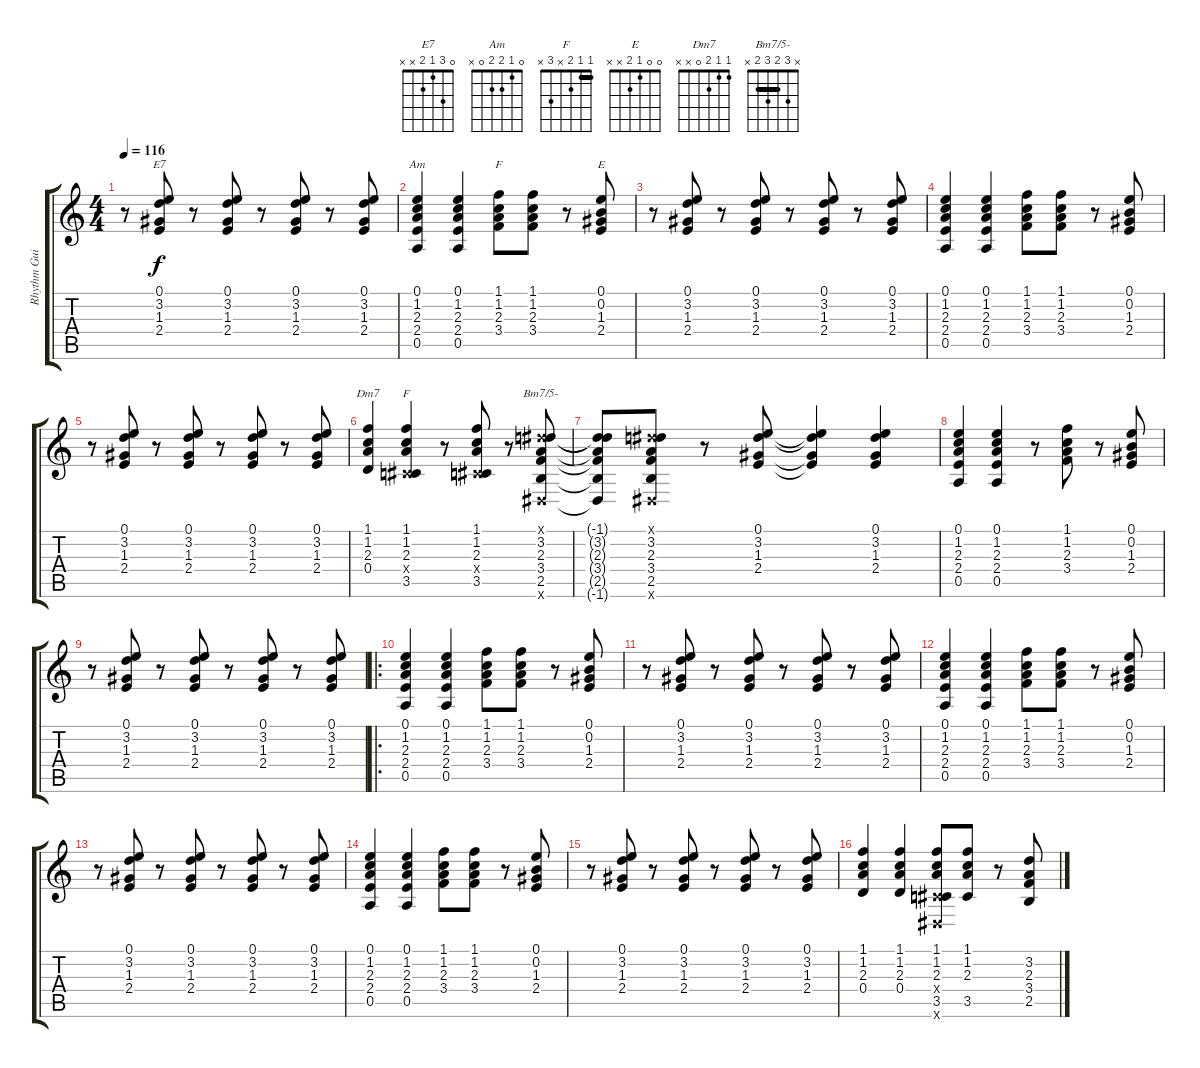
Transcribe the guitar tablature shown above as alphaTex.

\track ("Rhythm Guitar 2" "Rhythm Gui") {instrument acousticguitarsteel}
\staff {score tabs}
\tuning (E4 B3 G3 D3 A2 E2) {hide}
\chord ("E7" 0 3 1 2 x x)
\chord ("Am" 0 1 2 2 0 x)
\chord ("F" 1 1 2 3 x x) {barre 1}
\chord ("E" 0 0 1 2 x x)
\chord ("Dm7" 1 1 2 0 x x)
\chord ("F" 1 1 2 x 3 x) {barre 1}
\chord ("Bm7/5-" x 3 2 3 2 x) {barre 2}
\ts (4 4)
\tempo 116
\clef g2
\ks c
r.8{dy f} (0.1 3.2 1.3 2.4).8{ch "E7"} r.8 (0.1 3.2 1.3 2.4).8 r.8 (0.1 3.2 1.3 2.4).8 r.8 (0.1 3.2 1.3 2.4).8 |
(0.1 1.2 2.3 2.4 0.5).4{ch "Am"} (0.1 1.2 2.3 2.4 0.5).4 (1.1 1.2 2.3 3.4).8{ch "F"} (1.1 1.2 2.3 3.4).8 r.8 (0.1 0.2 1.3 2.4).8{ch "E"} |
r.8 (0.1 3.2 1.3 2.4).8 r.8 (0.1 3.2 1.3 2.4).8 r.8 (0.1 3.2 1.3 2.4).8 r.8 (0.1 3.2 1.3 2.4).8 |
(0.1 1.2 2.3 2.4 0.5).4 (0.1 1.2 2.3 2.4 0.5).4 (1.1 1.2 2.3 3.4).8 (1.1 1.2 2.3 3.4).8 r.8 (0.1 0.2 1.3 2.4).8 |
r.8 (0.1 3.2 1.3 2.4).8 r.8 (0.1 3.2 1.3 2.4).8 r.8 (0.1 3.2 1.3 2.4).8 r.8 (0.1 3.2 1.3 2.4).8 |
(1.1 1.2 2.3 0.4).4{ch "Dm7"} (1.1 1.2 2.3 -1.4{x} 3.5).4{ch "F"} r.8 (1.1 1.2 2.3 -1.4{x} 3.5).8 r.8 (-1.1{x} 3.2 2.3 3.4 2.5 -1.6{x}).8{ch "Bm7/5-"} |
(-1.1{t} 3.2{t} 2.3{t} 3.4{t} 2.5{t} -1.6{t}).8 (-1.1{x} 3.2 2.3 3.4 2.5 -1.6{x}).8 r.8 (0.1 3.2 1.3 2.4).8 (0.1{t} 3.2{t} 1.3{t} 2.4{t}).4 (0.1 3.2 1.3 2.4).4 |
(0.1 1.2 2.3 2.4 0.5).4 (0.1 1.2 2.3 2.4 0.5).4 r.8 (1.1 1.2 2.3 3.4).8 r.8 (0.1 0.2 1.3 2.4).8 |
r.8 (0.1 3.2 1.3 2.4).8 r.8 (0.1 3.2 1.3 2.4).8 r.8 (0.1 3.2 1.3 2.4).8 r.8 (0.1 3.2 1.3 2.4).8 |
\ro
(0.1 1.2 2.3 2.4 0.5).4 (0.1 1.2 2.3 2.4 0.5).4 (1.1 1.2 2.3 3.4).8 (1.1 1.2 2.3 3.4).8 r.8 (0.1 0.2 1.3 2.4).8 |
r.8 (0.1 3.2 1.3 2.4).8 r.8 (0.1 3.2 1.3 2.4).8 r.8 (0.1 3.2 1.3 2.4).8 r.8 (0.1 3.2 1.3 2.4).8 |
(0.1 1.2 2.3 2.4 0.5).4 (0.1 1.2 2.3 2.4 0.5).4 (1.1 1.2 2.3 3.4).8 (1.1 1.2 2.3 3.4).8 r.8 (0.1 0.2 1.3 2.4).8 |
r.8 (0.1 3.2 1.3 2.4).8 r.8 (0.1 3.2 1.3 2.4).8 r.8 (0.1 3.2 1.3 2.4).8 r.8 (0.1 3.2 1.3 2.4).8 |
(0.1 1.2 2.3 2.4 0.5).4 (0.1 1.2 2.3 2.4 0.5).4 (1.1 1.2 2.3 3.4).8 (1.1 1.2 2.3 3.4).8 r.8 (0.1 0.2 1.3 2.4).8 |
r.8 (0.1 3.2 1.3 2.4).8 r.8 (0.1 3.2 1.3 2.4).8 r.8 (0.1 3.2 1.3 2.4).8 r.8 (0.1 3.2 1.3 2.4).8 |
(1.1 1.2 2.3 0.4).4 (1.1 1.2 2.3 0.4).4 (1.1 1.2 2.3 -1.4{x} 3.5 -1.6{x}).8 (1.1 1.2 2.3 3.5).8 r.8 (3.2 2.3 3.4 2.5).8
